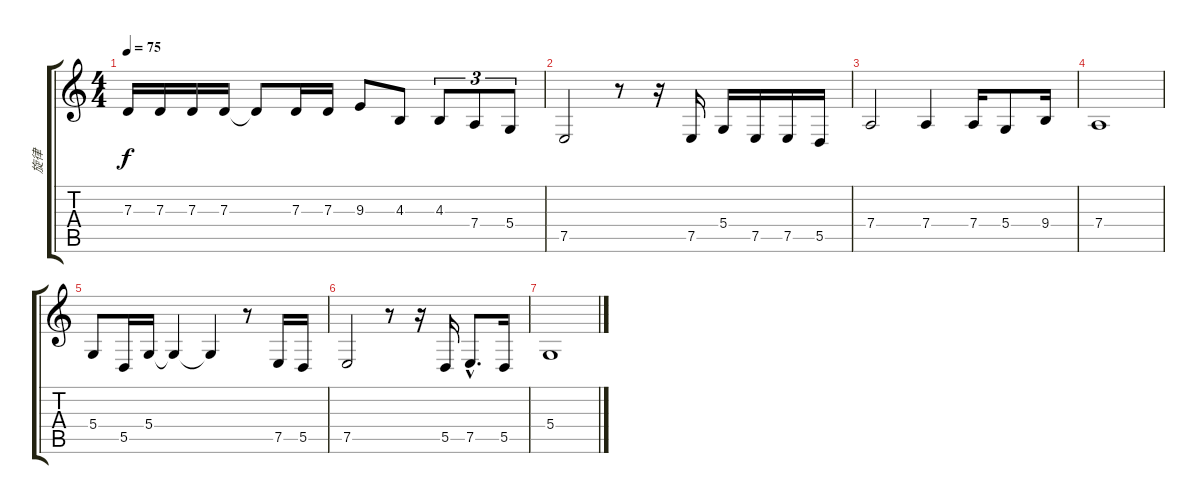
\track ("旋律" "旋律") {instrument brightacousticpiano}
\staff {score tabs}
\tuning (E4 B3 G3 D3 A2 E2) {hide}
\ts (4 4)
\tempo 75
\clef g2
\ks c
7.3.16{dy f} 7.3.16 7.3.16 7.3.16 7.3{t}.8 7.3.16 7.3.16 9.3.8 4.3.8 4.3.8{tu (3 2)} 7.4.8{tu (3 2)} 5.4.8{tu (3 2)} |
7.5.2 r.8 r.16 7.5.16 5.4.16 7.5.16 7.5.16 5.5.16 |
7.4.2 7.4.4 7.4.16 5.4.8 9.4.16 |
7.4.1 |
5.4.8 5.5.16 5.4.16 5.4{t}.4 5.4{t}.4 r.8 7.5.16 5.5.16 |
7.5.2 r.8 r.16 5.5.16 7.5{hac}.8{d} 5.5.16 |
5.4.1
